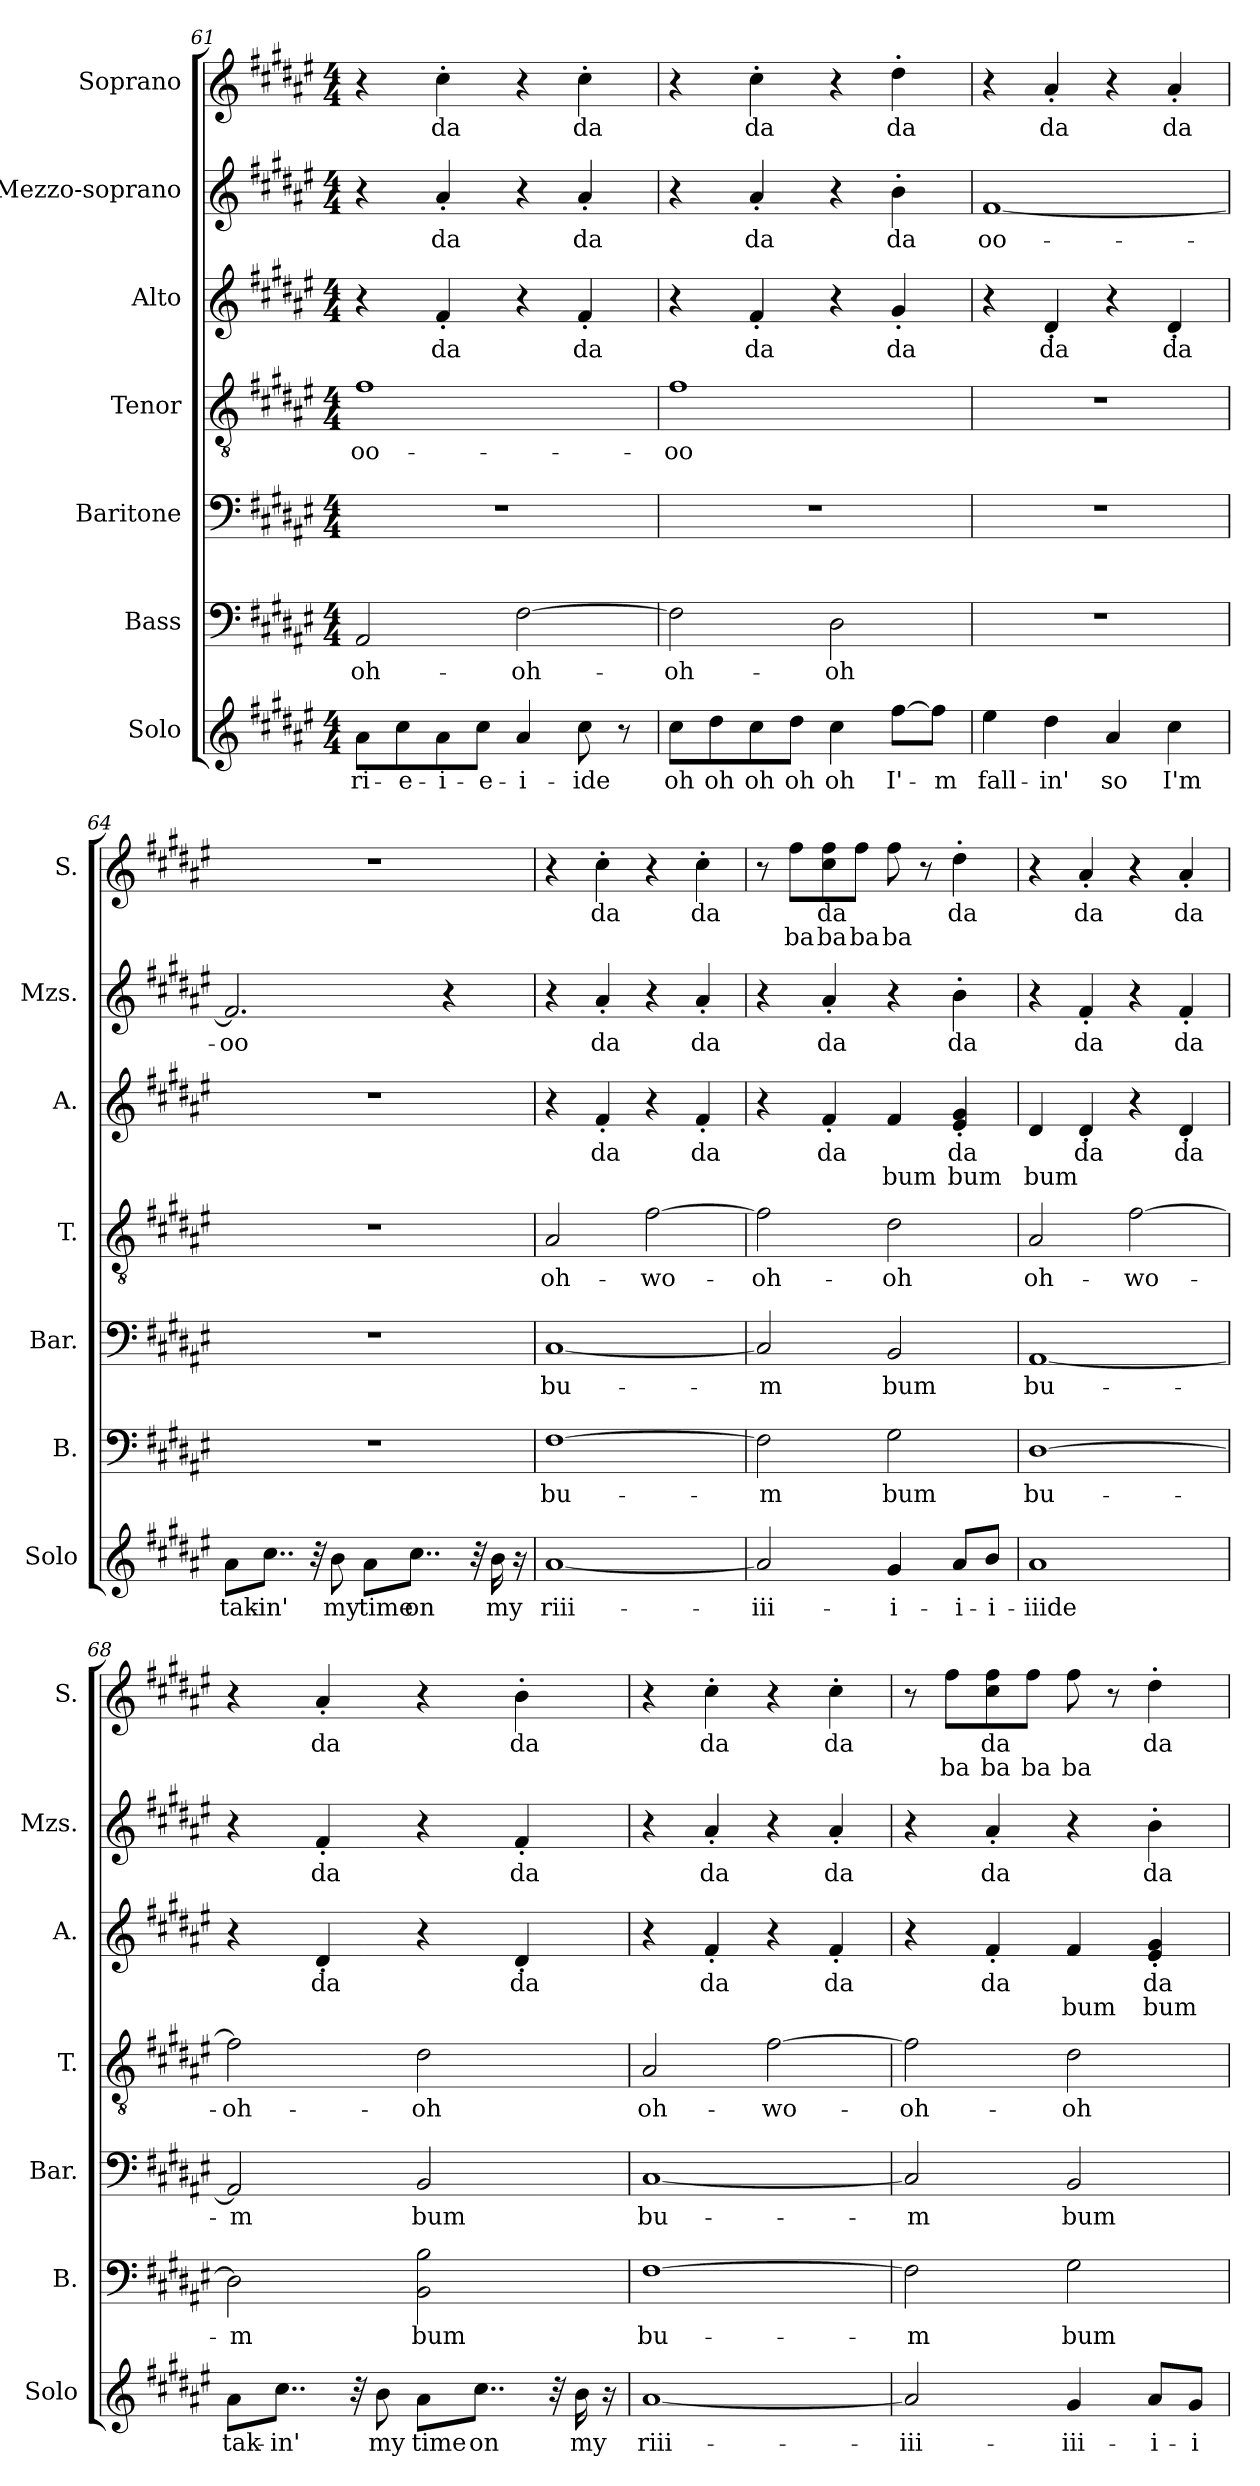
**kern	**text	**kern	**text	**kern	**text	**kern	**text	**kern	**text	**text	**kern	**text	**kern	**text	**text
*part7	*part7	*part6	*part6	*part5	*part5	*part4	*part4	*part3	*part3	*part3	*part2	*part2	*part1	*part1	*part1
*staff7	*staff7	*staff6	*staff6	*staff5	*staff5	*staff4	*staff4	*staff3	*staff3	*staff3	*staff2	*staff2	*staff1	*staff1	*staff1
*I"Solo	*	*I"Bass	*	*I"Baritone	*	*I"Tenor	*	*I"Alto	*	*	*I"Mezzo-soprano	*	*I"Soprano	*	*
*I'Solo	*	*I'B.	*	*I'Bar.	*	*I'T.	*	*I'A.	*	*	*I'Mzs.	*	*I'S.	*	*
*clefG2	*	*clefF4	*	*clefF4	*	*clefGv2	*	*clefG2	*	*	*clefG2	*	*clefG2	*	*
*k[f#c#g#d#a#e#]	*	*k[f#c#g#d#a#e#]	*	*k[f#c#g#d#a#e#]	*	*k[f#c#g#d#a#e#]	*	*k[f#c#g#d#a#e#]	*	*	*k[f#c#g#d#a#e#]	*	*k[f#c#g#d#a#e#]	*	*
*M4/4	*	*M4/4	*	*M4/4	*	*M4/4	*	*M4/4	*	*	*M4/4	*	*M4/4	*	*
=61	=61	=61	=61	=61	=61	=61	=61	=61	=61	=61	=61	=61	=61	=61	=61
8a#\L	ri-	2AA#/	oh-	1r	.	1f#	oo-	4r	.	.	4r	.	4r	.	.
8cc#\	-e-	.	.	.	.	.	.	.	.	.	.	.	.	.	.
8a#\	-i-	.	.	.	.	.	.	4f#'/	da	.	4a#'/	da	4cc#'\	da	.
8cc#\J	-e-	.	.	.	.	.	.	.	.	.	.	.	.	.	.
4a#/	-i-	[2F#\	-oh-	.	.	.	.	4r	.	.	4r	.	4r	.	.
8cc#\	-ide	.	.	.	.	.	.	4f#'/	da	.	4a#'/	da	4cc#'\	da	.
8r	.	.	.	.	.	.	.	.	.	.	.	.	.	.	.
=62	=62	=62	=62	=62	=62	=62	=62	=62	=62	=62	=62	=62	=62	=62	=62
8cc#\L	oh	2F#\]	-oh-	1r	.	1f#	-oo	4r	.	.	4r	.	4r	.	.
8dd#\	oh	.	.	.	.	.	.	.	.	.	.	.	.	.	.
8cc#\	oh	.	.	.	.	.	.	4f#'/	da	.	4a#'/	da	4cc#'\	da	.
8dd#\J	oh	.	.	.	.	.	.	.	.	.	.	.	.	.	.
4cc#\	oh	2D#\	-oh	.	.	.	.	4r	.	.	4r	.	4r	.	.
[8ff#\L	I'-	.	.	.	.	.	.	4g#'/	da	.	4b'\	da	4dd#'\	da	.
8ff#\J]	-m	.	.	.	.	.	.	.	.	.	.	.	.	.	.
=63	=63	=63	=63	=63	=63	=63	=63	=63	=63	=63	=63	=63	=63	=63	=63
4ee#\	fall-	1r	.	1r	.	1r	.	4r	.	.	[1f#	oo-	4r	.	.
4dd#\	-in'	.	.	.	.	.	.	4d#'/	da	.	.	.	4a#'/	da	.
4a#/	so	.	.	.	.	.	.	4r	.	.	.	.	4r	.	.
4cc#\	I'm	.	.	.	.	.	.	4d#'/	da	.	.	.	4a#'/	da	.
!!LO:PB:g=z
=64	=64	=64	=64	=64	=64	=64	=64	=64	=64	=64	=64	=64	=64	=64	=64
8a#\L	tak-	1r	.	1r	.	1r	.	1r	.	.	2.f#/]	-oo	1r	.	.
8..cc#\J	-in'	.	.	.	.	.	.	.	.	.	.	.	.	.	.
32r	.	.	.	.	.	.	.	.	.	.	.	.	.	.	.
8b\	my	.	.	.	.	.	.	.	.	.	.	.	.	.	.
8a#\L	time	.	.	.	.	.	.	.	.	.	.	.	.	.	.
8..cc#\J	on	.	.	.	.	.	.	.	.	.	.	.	.	.	.
.	.	.	.	.	.	.	.	.	.	.	4r	.	.	.	.
32r	.	.	.	.	.	.	.	.	.	.	.	.	.	.	.
16b\	my	.	.	.	.	.	.	.	.	.	.	.	.	.	.
16r	.	.	.	.	.	.	.	.	.	.	.	.	.	.	.
=65	=65	=65	=65	=65	=65	=65	=65	=65	=65	=65	=65	=65	=65	=65	=65
[1a#	riii-	[1F#	bu-	[1C#	bu-	2A#/	oh-	4r	.	.	4r	.	4r	.	.
.	.	.	.	.	.	.	.	4f#'/	da	.	4a#'/	da	4cc#'\	da	.
.	.	.	.	.	.	[2f#\	-wo-	4r	.	.	4r	.	4r	.	.
.	.	.	.	.	.	.	.	4f#'/	da	.	4a#'/	da	4cc#'\	da	.
=66	=66	=66	=66	=66	=66	=66	=66	=66	=66	=66	=66	=66	=66	=66	=66
2a#/]	-iii-	2F#\]	-m	2C#/]	-m	2f#\]	-oh-	4r	.	.	4r	.	8r	.	.
.	.	.	.	.	.	.	.	.	.	.	.	.	8ff#\L	.	ba
.	.	.	.	.	.	.	.	4f#'/	da	.	4a#'/	da	8cc#\ 8ff#\	da	ba
.	.	.	.	.	.	.	.	.	.	.	.	.	8ff#\J	.	ba
4g#/	-i-	2G#\	bum	2BB/	bum	2d#\	-oh	4f#/	.	bum	4r	.	8ff#\	.	ba
.	.	.	.	.	.	.	.	.	.	.	.	.	8r	.	.
8a#/L	-i-	.	.	.	.	.	.	4e#/' 4g#/'	da	bum	4b'\	da	4dd#'\	da	.
8b/J	-i-	.	.	.	.	.	.	.	.	.	.	.	.	.	.
=67	=67	=67	=67	=67	=67	=67	=67	=67	=67	=67	=67	=67	=67	=67	=67
1a#	-iiide	[1D#	bu-	[1AA#	bu-	2A#/	oh-	4d#/	.	bum	4r	.	4r	.	.
.	.	.	.	.	.	.	.	4d#'/	da	.	4f#'/	da	4a#'/	da	.
.	.	.	.	.	.	[2f#\	-wo-	4r	.	.	4r	.	4r	.	.
.	.	.	.	.	.	.	.	4d#'/	da	.	4f#'/	da	4a#'/	da	.
!!LO:PB:g=z
=68	=68	=68	=68	=68	=68	=68	=68	=68	=68	=68	=68	=68	=68	=68	=68
8a#\L	tak-	2D#\]	-m	2AA#/]	-m	2f#\]	-oh-	4r	.	.	4r	.	4r	.	.
8..cc#\J	-in'	.	.	.	.	.	.	.	.	.	.	.	.	.	.
.	.	.	.	.	.	.	.	4d#'/	da	.	4f#'/	da	4a#'/	da	.
32r	.	.	.	.	.	.	.	.	.	.	.	.	.	.	.
8b\	my	.	.	.	.	.	.	.	.	.	.	.	.	.	.
8a#\L	time	2BB\ 2B\	bum	2BB/	bum	2d#\	-oh	4r	.	.	4r	.	4r	.	.
8..cc#\J	on	.	.	.	.	.	.	.	.	.	.	.	.	.	.
.	.	.	.	.	.	.	.	4d#'/	da	.	4f#'/	da	4b'\	da	.
32r	.	.	.	.	.	.	.	.	.	.	.	.	.	.	.
16b\	my	.	.	.	.	.	.	.	.	.	.	.	.	.	.
16r	.	.	.	.	.	.	.	.	.	.	.	.	.	.	.
=69	=69	=69	=69	=69	=69	=69	=69	=69	=69	=69	=69	=69	=69	=69	=69
[1a#	riii-	[1F#	bu-	[1C#	bu-	2A#/	oh-	4r	.	.	4r	.	4r	.	.
.	.	.	.	.	.	.	.	4f#'/	da	.	4a#'/	da	4cc#'\	da	.
.	.	.	.	.	.	[2f#\	-wo-	4r	.	.	4r	.	4r	.	.
.	.	.	.	.	.	.	.	4f#'/	da	.	4a#'/	da	4cc#'\	da	.
=70	=70	=70	=70	=70	=70	=70	=70	=70	=70	=70	=70	=70	=70	=70	=70
2a#/]	-iii-	2F#\]	-m	2C#/]	-m	2f#\]	-oh-	4r	.	.	4r	.	8r	.	.
.	.	.	.	.	.	.	.	.	.	.	.	.	8ff#\L	.	ba
.	.	.	.	.	.	.	.	4f#'/	da	.	4a#'/	da	8cc#\ 8ff#\	da	ba
.	.	.	.	.	.	.	.	.	.	.	.	.	8ff#\J	.	ba
4g#/	-iii-	2G#\	bum	2BB/	bum	2d#\	-oh	4f#/	.	bum	4r	.	8ff#\	.	ba
.	.	.	.	.	.	.	.	.	.	.	.	.	8r	.	.
8a#/L	-i-	.	.	.	.	.	.	4e#/' 4g#/'	da	bum	4b'\	da	4dd#'\	da	.
8g#/J	-i-	.	.	.	.	.	.	.	.	.	.	.	.	.	.
=	=	=	=	=	=	=	=	=	=	=	=	=	=	=	=
*-	*-	*-	*-	*-	*-	*-	*-	*-	*-	*-	*-	*-	*-	*-	*-
